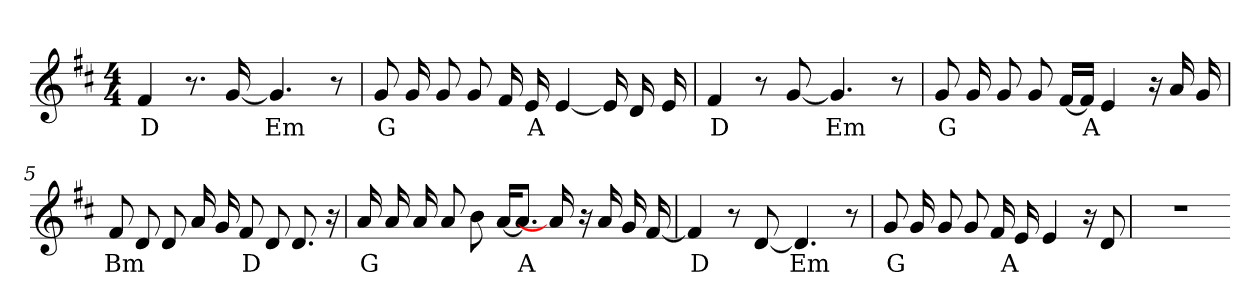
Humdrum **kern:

**kern	**text
*part1	*part1
*staff1	*staff1
*clefG2	*
*k[f#c#]	*
*M4/4	*
=1	=1
4f#	D
8.r	.
[16gLL	.
4.g]	Em
8r	.
=2	=2
8g	G
16g	.
8g	.
8g	.
16f#	.
16e	A
[4e	.
16e]	.
16d	.
16e	.
=3	=3
4f#	D
8r	.
[8gL	.
4.g]	Em
8r	.
=4	=4
8g	G
16g	.
8g	.
8g	.
[16f#LL	.
16f#JJ]	A
4e	.
16r	.
16a	.
16g	.
=5	=5
8f#	Bm
8d	.
8d	.
16a	.
16g	.
8f#	D
8d	.
8.d	.
16r	.
=6	=6
16a	G
16a	.
16a	.
8a	.
8b	.
[16aKL	.
8.aJ]	A
16a]	.
16r	.
16a	.
16g	.
[16f#	.
=7	=7
4f#]	D
8r	.
[8dL	.
4.d]	Em
8r	.
=8	=8
8g	G
16g	.
8g	.
8g	.
16f#	.
16e	A
4e	.
16r	.
8d	.
=9	=9
1r	.
=-	=-
*-	*-
